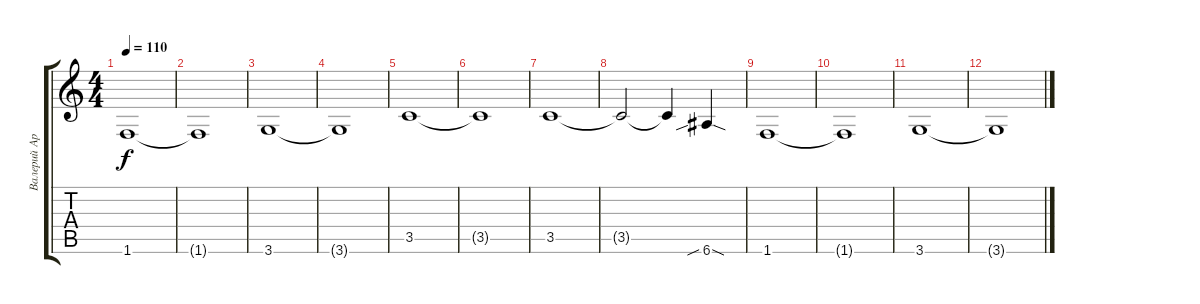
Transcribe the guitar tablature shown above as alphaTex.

\track ("Валерий Аркадин" "Валерий Ар") {instrument distortionguitar}
\staff {score tabs}
\tuning (E4 B3 G3 D3 A2 E2) {hide}
\ts (4 4)
\tempo 110
\clef g2
\ks c
1.6.1{dy f} |
1.6{t}.1 |
3.6.1 |
3.6{t}.1 |
3.5.1 |
3.5{t}.1 |
3.5.1 |
3.5{t}.2 3.5{t}.4 6.6{sib sod}.4 |
1.6.1 |
1.6{t}.1 |
3.6.1 |
3.6{t}.1
